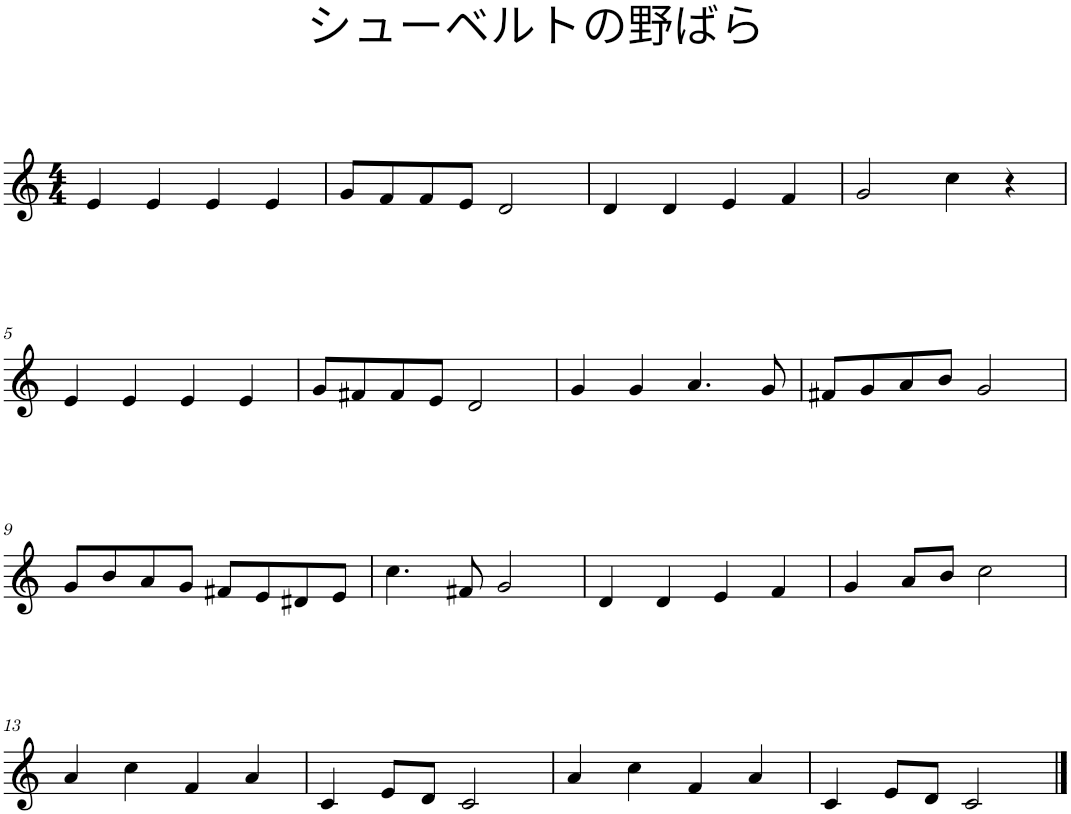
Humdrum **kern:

**kern
*part1
*staff1
*I"Piano
*I'Pno.
*clefG2
*k[]
*M4/4
=1
4e/
4e/
4e/
4e/
=2
8g/L
8f/
8f/
8e/J
2d/
=3
4d/
4d/
4e/
4f/
=4
2g/
4cc\
4r
!!LO:LB:g=z
=5
4e/
4e/
4e/
4e/
=6
8g/L
8f#X/
8f#/
8e/J
2d/
=7
4g/
4g/
4.a/
8g/
=8
8f#X/L
8g/
8a/
8b/J
2g/
!!LO:LB:g=z
=9
8g/L
8b/
8a/
8g/J
8f#X/L
8e/
8d#X/
8e/J
=10
4.cc\
8f#X/
2g/
=11
4d/
4d/
4e/
4f/
=12
4g/
8a/L
8b/J
2cc\
!!LO:LB:g=z
=13
4a/
4cc\
4f/
4a/
=14
4c/
8e/L
8d/J
2c/
=15
4a/
4cc\
4f/
4a/
=16
4c/
8e/L
8d/J
2c/
==
*-
